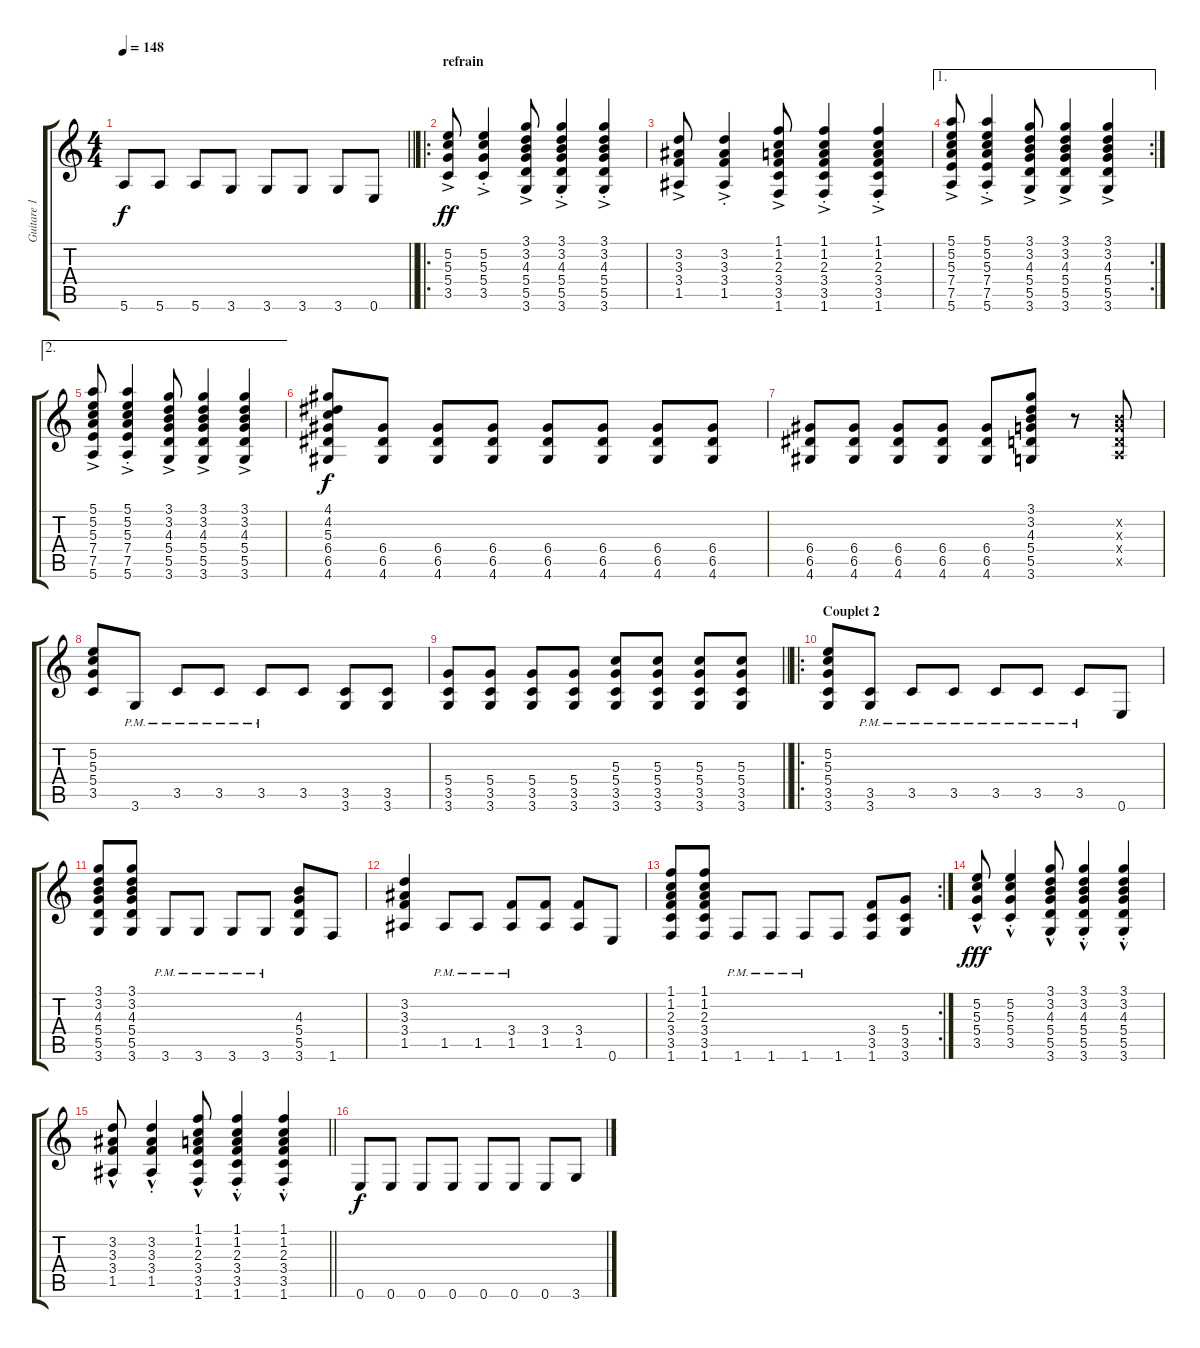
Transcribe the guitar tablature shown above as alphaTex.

\track ("Guitare 1" "Guitare 1") {instrument distortionguitar}
\staff {score tabs}
\tuning (E4 B3 G3 D3 A2 E2) {hide}
\ts (4 4)
\tempo 148
\clef g2
\barLineRight lightlight
\ks c
5.6.8{dy f} 5.6.8 5.6.8 3.6.8 3.6.8 3.6.8 3.6.8 0.6.8 |
\ro
\section ("" "refrain")
(5.2 5.3 5.4{ac} 3.5{ac}).8{dy ff} (5.2{st} 5.3{st} 5.4{ac st} 3.5{ac st}).4 (3.1 3.2 4.3 5.4 5.5{ac} 3.6{ac}).8 (3.1{st} 3.2{st} 4.3{st} 5.4{st} 5.5{ac st} 3.6{ac st}).4 (3.1{st} 3.2{st} 4.3{st} 5.4{st} 5.5{ac st} 3.6{ac}).4 |
(3.2 3.3 3.4{ac} 1.5{ac}).8 (3.2 3.3 3.4{ac} 1.5{ac st}).4 (1.1 1.2 2.3 3.4{ac} 3.5{ac} 1.6{ac}).8 (1.1{st} 1.2{st} 2.3{st} 3.4{ac st} 3.5{ac st} 1.6{ac st}).4 (1.1{st} 1.2{st} 2.3{st} 3.4{ac st} 3.5{ac st} 1.6{ac st}).4 |
\ae 1
\rc 2
(5.1 5.2 5.3 7.4 7.5{ac} 5.6{ac}).8 (5.1{ac st} 5.2{ac st} 5.3{ac st} 7.4{ac st} 7.5{ac st} 5.6{ac st}).4 (3.1 3.2 4.3 5.4 5.5{ac} 3.6{ac}).8 (3.1{ac} 3.2{ac} 4.3{ac} 5.4{ac} 5.5{ac} 3.6{ac}).4 (3.1{ac} 3.2{ac} 4.3{ac} 5.4{ac} 5.5{ac} 3.6{ac}).4 |
\ae 2
(5.1 5.2 5.3 7.4 7.5{ac} 5.6{ac}).8 (5.1{ac st} 5.2{ac st} 5.3{ac st} 7.4{ac st} 7.5{ac st} 5.6{ac st}).4 (3.1 3.2 4.3 5.4 5.5{ac} 3.6{ac}).8 (3.1{ac} 3.2{ac} 4.3{ac} 5.4{ac} 5.5{ac} 3.6{ac}).4 (3.1{ac} 3.2{ac} 4.3{ac} 5.4{ac} 5.5{ac} 3.6{ac}).4 |
(4.1 4.2 5.3 6.4 6.5 4.6).8{dy f} (6.4 6.5 4.6).8 (6.4 6.5 4.6).8 (6.4 6.5 4.6).8 (6.4 6.5 4.6).8 (6.4 6.5 4.6).8 (6.4 6.5 4.6).8 (6.4 6.5 4.6).8 |
(6.4 6.5 4.6).8 (6.4 6.5 4.6).8 (6.4 6.5 4.6).8 (6.4 6.5 4.6).8 (6.4 6.5 4.6).8 (3.1 3.2 4.3 5.4 5.5 3.6).8 r.8 (0.2{x} 0.3{x} 0.4{x} 0.5{x}).8 |
(5.2 5.3 5.4 3.5).8 3.6{pm}.8 3.5{pm}.8 3.5{pm}.8 3.5{pm}.8 3.5.8 (3.5 3.6).8 (3.5 3.6).8 |
\barLineRight lightlight
(5.4 3.5 3.6).8 (5.4 3.5 3.6).8 (5.4 3.5 3.6).8 (5.4 3.5 3.6).8 (5.3 5.4 3.5 3.6).8 (5.3 5.4 3.5 3.6).8 (5.3 5.4 3.5 3.6).8 (5.3 5.4 3.5 3.6).8 |
\ro
\section ("" "Couplet 2")
(5.2 5.3 5.4 3.5 3.6).8 (3.5{pm} 3.6{pm}).8 3.5{pm}.8 3.5{pm}.8 3.5{pm}.8 3.5{pm}.8 3.5{pm}.8 0.6.8 |
(3.1 3.2 4.3 5.4 5.5 3.6).8 (3.1 3.2 4.3 5.4 5.5 3.6).8 3.6{pm}.8 3.6{pm}.8 3.6{pm}.8 3.6{pm}.8 (4.3 5.4 5.5 3.6).8 1.6.8 |
(3.2 3.3 3.4 1.5).4 1.5{pm}.8 1.5{pm}.8 (3.4{pm} 1.5{pm}).8 (3.4 1.5).8 (3.4 1.5).8 0.6.8 |
\rc 2
(1.1 1.2 2.3 3.4 3.5 1.6).8 (1.1 1.2 2.3 3.4 3.5 1.6).8 1.6{pm}.8 1.6{pm}.8 1.6{pm}.8 1.6.8 (3.4 3.5 1.6).8 (5.4 3.5 3.6).8 |
(5.2 5.3 5.4{hac} 3.5{hac}).8{dy fff} (5.2{st} 5.3{st} 5.4{hac st} 3.5{hac st}).4 (3.1 3.2 4.3 5.4 5.5{hac} 3.6{hac}).8 (3.1{st} 3.2{st} 4.3{st} 5.4{st} 5.5{hac st} 3.6{hac st}).4 (3.1{st} 3.2{st} 4.3{st} 5.4{st} 5.5{hac st} 3.6{hac}).4 |
\barLineRight lightlight
(3.2 3.3 3.4{hac} 1.5{hac}).8 (3.2 3.3 3.4{hac} 1.5{hac st}).4 (1.1 1.2 2.3 3.4{hac} 3.5{hac} 1.6{hac}).8 (1.1{st} 1.2{st} 2.3{st} 3.4{hac st} 3.5{hac st} 1.6{hac st}).4 (1.1{st} 1.2{st} 2.3{st} 3.4{hac st} 3.5{hac st} 1.6{hac st}).4 |
0.6.8{dy f} 0.6.8 0.6.8 0.6.8 0.6.8 0.6.8 0.6.8 3.6.8
